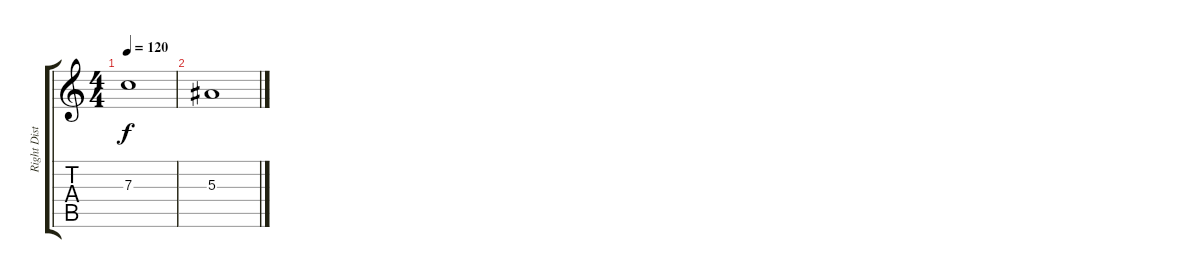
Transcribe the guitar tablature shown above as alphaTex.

\track ("Right Distorted" "Right Dist") {instrument distortionguitar}
\staff {score tabs}
\tuning (D4 A3 F3 C3 G2 C2) {hide}
\ts (4 4)
\tempo 120
\clef g2
\ks c
7.3.1{dy f} |
5.3.1
